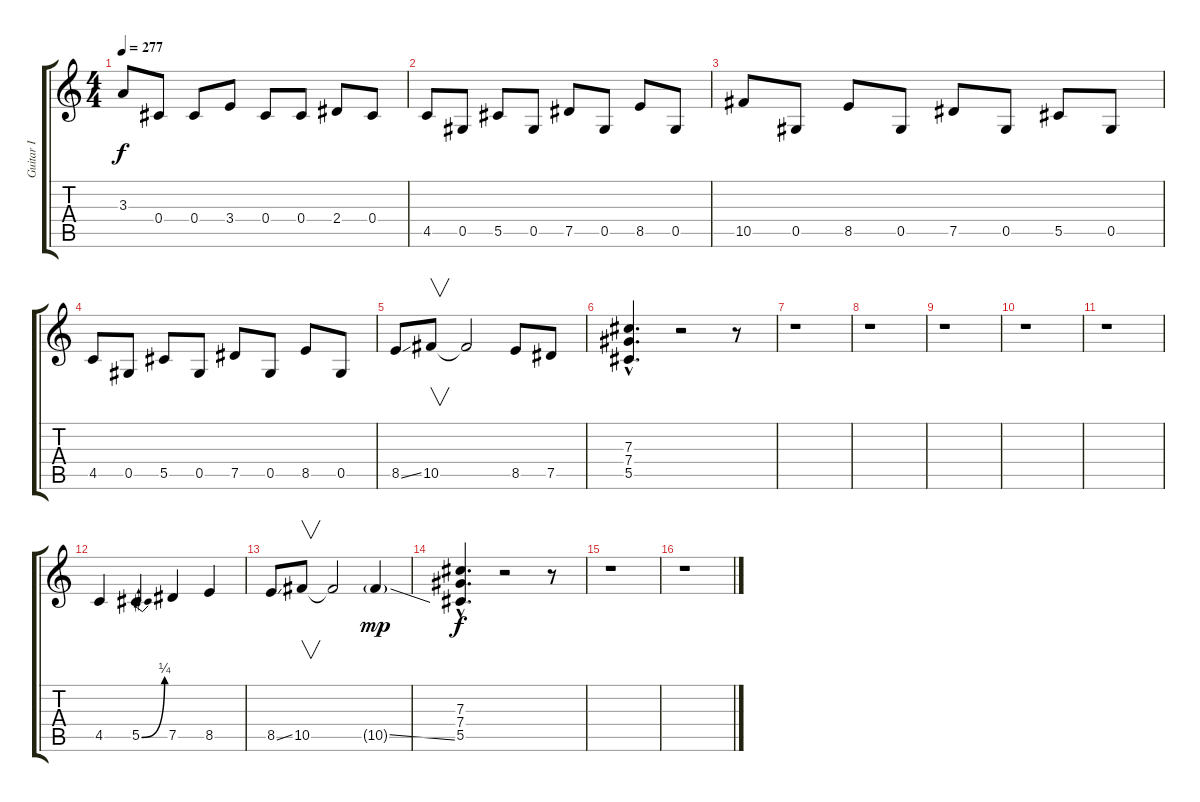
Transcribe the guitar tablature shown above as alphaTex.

\track ("Guitar I" "Guitar I") {instrument overdrivenguitar}
\staff {score tabs}
\tuning (Eb4 Bb3 Gb3 Db3 Ab2 Eb2) {hide}
\ts (4 4)
\tempo 277
\clef g2
\ks c
3.3.8{dy f} 0.4.8 0.4.8 3.4.8 0.4.8 0.4.8 2.4.8 0.4.8 |
4.5.8 0.5.8 5.5.8 0.5.8 7.5.8 0.5.8 8.5.8 0.5.8 |
10.5.8 0.5.8 8.5.8 0.5.8 7.5.8 0.5.8 5.5.8 0.5.8 |
4.5.8 0.5.8 5.5.8 0.5.8 7.5.8 0.5.8 8.5.8 0.5.8 |
8.5{ss}.8 10.5.8{v} 10.5{t}.2 8.5.8 7.5.8 |
(7.3{hac} 7.4{hac} 5.5{hac}).4{d balance 8} r.2 r.8 |
r.1 |
r.1 |
r.1 |
r.1 |
r.1 |
4.5.4 5.5{be (bend 0 0 60 1)}.4 7.5.4 8.5.4 |
8.5{ss}.8 10.5.8{v} 10.5{t}.2 10.5{ss g}.4{dy mp} |
(7.3{hac} 7.4{hac} 5.5{hac}).4{d dy f} r.2 r.8 |
r.1 |
r.1
